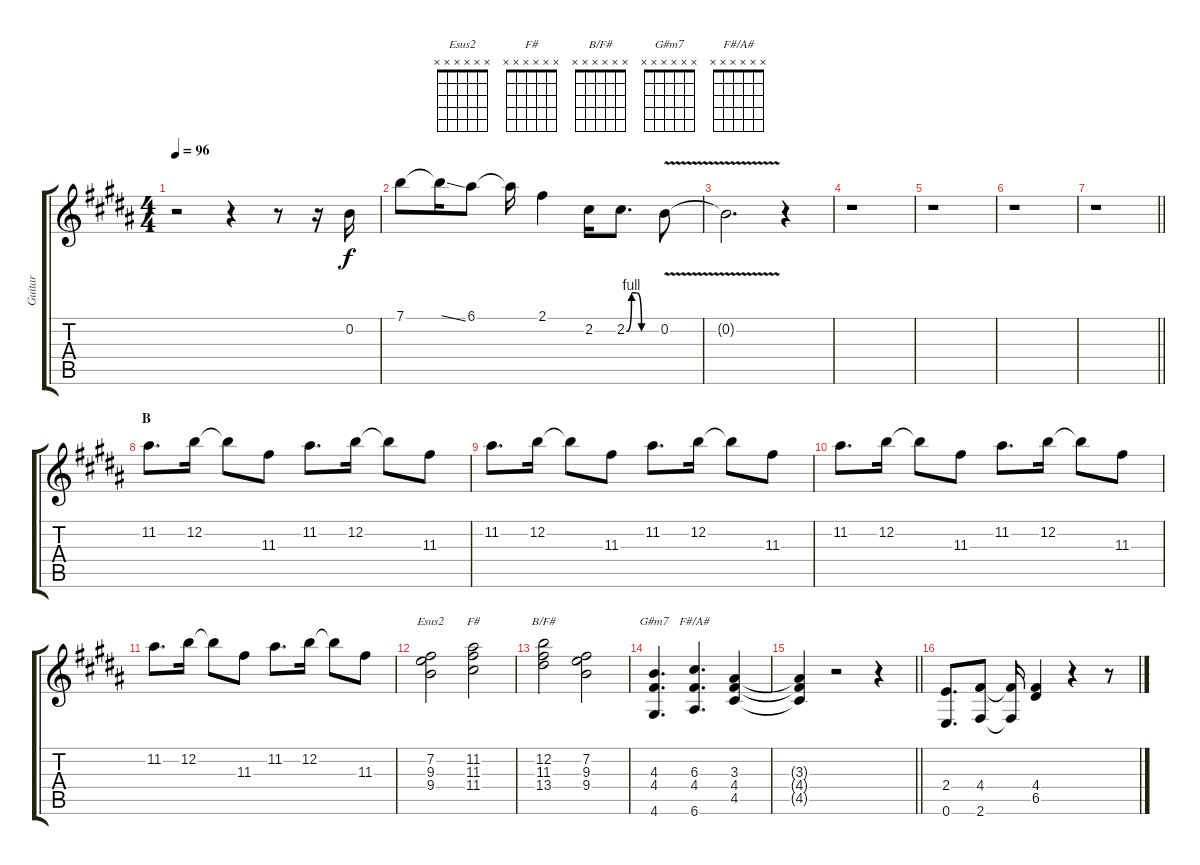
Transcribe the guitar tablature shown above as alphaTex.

\track ("Guitar" "Guitar") {instrument overdrivenguitar}
\staff {score tabs}
\tuning (E4 B3 G3 D3 A2 E2) {hide}
\chord ("Esus2" x x x x x x)
\chord ("F#" x x x x x x)
\chord ("B/F#" x x x x x x)
\chord ("G#m7" x x x x x x)
\chord ("F#/A#" x x x x x x)
\ts (4 4)
\tempo 96
\clef g2
\ks b
r.2{dy f} r.4 r.8 r.16 0.2.16 |
7.1.8 7.1{ss t}.16 6.1.8 6.1{t}.16 2.1.4 2.2.16 2.2{be (custom 0 0 10 4 20 4 30 0 60 0)}.8{d} 0.2{v}.8 |
0.2{t}.2{d} r.4 |
r.1 |
r.1 |
r.1 |
\barLineRight lightlight
r.1 |
\section ("" "B")
11.2.8{d} 12.2.16 12.2{t}.8 11.3.8 11.2.8{d} 12.2.16 12.2{t}.8 11.3.8 |
11.2.8{d} 12.2.16 12.2{t}.8 11.3.8 11.2.8{d} 12.2.16 12.2{t}.8 11.3.8 |
11.2.8{d} 12.2.16 12.2{t}.8 11.3.8 11.2.8{d} 12.2.16 12.2{t}.8 11.3.8 |
11.2.8{d} 12.2.16 12.2{t}.8 11.3.8 11.2.8{d} 12.2.16 12.2{t}.8 11.3.8 |
(7.2 9.3 9.4).2{ch "Esus2"} (11.2 11.3 11.4).2{ch "F#"} |
(12.2 11.3 13.4).2{ch "B/F#"} (7.2 9.3 9.4).2 |
(4.3 4.4 4.6).4{d ch "G#m7"} (6.3 4.4 6.6).4{d ch "F#/A#"} (3.3 4.4 4.5).4 |
\barLineRight lightlight
(3.3{t} 4.4{t} 4.5{t}).4 r.2 r.4 |
(2.4 0.6).8{d} (4.4 2.6).8 (4.4{t} 2.6{t}).16 (4.4 6.5).4 r.4 r.8
